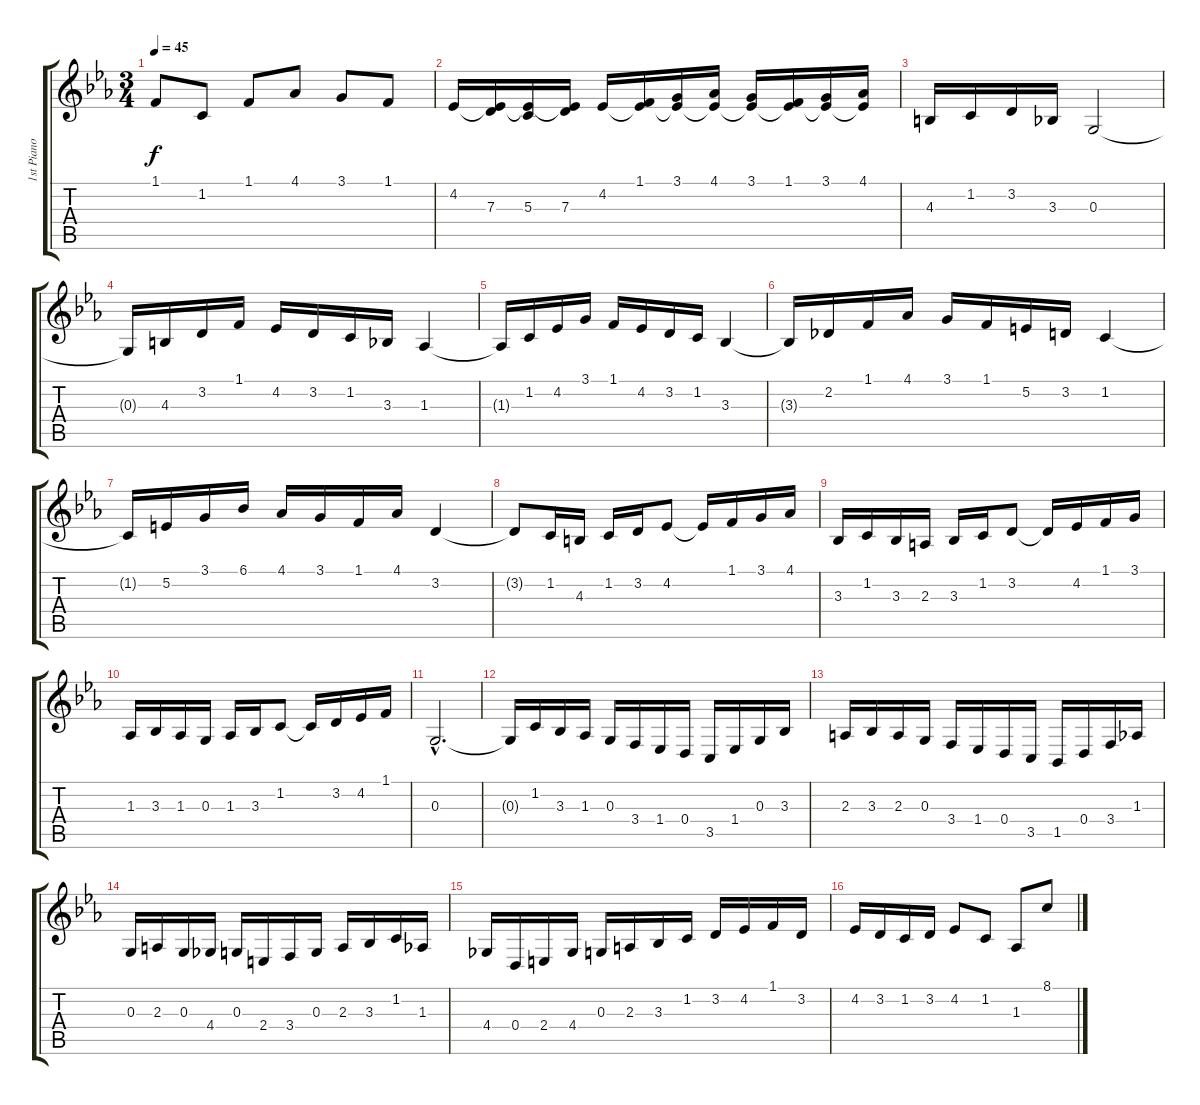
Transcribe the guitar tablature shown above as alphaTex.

\track ("1st Piano" "1st Piano") {instrument acousticgrandpiano}
\staff {score tabs}
\tuning (E4 B3 G3 D3 A2 E2) {hide}
\ts (3 4)
\tempo 45
\clef g2
\ks eb
1.1.8{dy f} 1.2.8 1.1.8 4.1.8 3.1.8 1.1.8 |
4.2.16 (4.2{t} 7.3).16 (4.2{t} 5.3).16 (4.2{t} 7.3).16 4.2.16 (1.1 4.2{t}).16 (3.1 4.2{t}).16 (4.1 4.2{t}).16 (3.1 4.2{t}).16 (1.1 4.2{t}).16 (3.1 4.2{t}).16 (4.1 4.2{t}).16 |
4.3.16 1.2.16 3.2.16 3.3.16 0.3.2 |
0.3{t}.16 4.3.16 3.2.16 1.1.16 4.2.16 3.2.16 1.2.16 3.3.16 1.3.4 |
1.3{t}.16 1.2.16 4.2.16 3.1.16 1.1.16 4.2.16 3.2.16 1.2.16 3.3.4 |
3.3{t}.16 2.2.16 1.1.16 4.1.16 3.1.16 1.1.16 5.2.16 3.2.16 1.2.4 |
1.2{t}.16 5.2.16 3.1.16 6.1.16 4.1.16 3.1.16 1.1.16 4.1.16 3.2.4 |
3.2{t}.8 1.2.16 4.3.16 1.2.16 3.2.16 4.2.8 4.2{t}.16 1.1.16 3.1.16 4.1.16 |
3.3.16 1.2.16 3.3.16 2.3.16 3.3.16 1.2.16 3.2.8 3.2{t}.16 4.2.16 1.1.16 3.1.16 |
1.3.16 3.3.16 1.3.16 0.3.16 1.3.16 3.3.16 1.2.8 1.2{t}.16 3.2.16 4.2.16 1.1.16 |
0.3{hac}.2{d} |
0.3{t}.16 1.2.16 3.3.16 1.3.16 0.3.16 3.4.16 1.4.16 0.4.16 3.5.16 1.4.16 0.3.16 3.3.16 |
2.3.16 3.3.16 2.3.16 0.3.16 3.4.16 1.4.16 0.4.16 3.5.16 1.5.16 0.4.16 3.4.16 1.3.16 |
0.3.16 2.3.16 0.3.16 4.4.16 0.3.16 2.4.16 3.4.16 0.3.16 2.3.16 3.3.16 1.2.16 1.3.16 |
4.4.16 0.4.16 2.4.16 4.4.16 0.3.16 2.3.16 3.3.16 1.2.16 3.2.16 4.2.16 1.1.16 3.2.16 |
4.2.16 3.2.16 1.2.16 3.2.16 4.2.8 1.2.8 1.3.8 8.1.8
